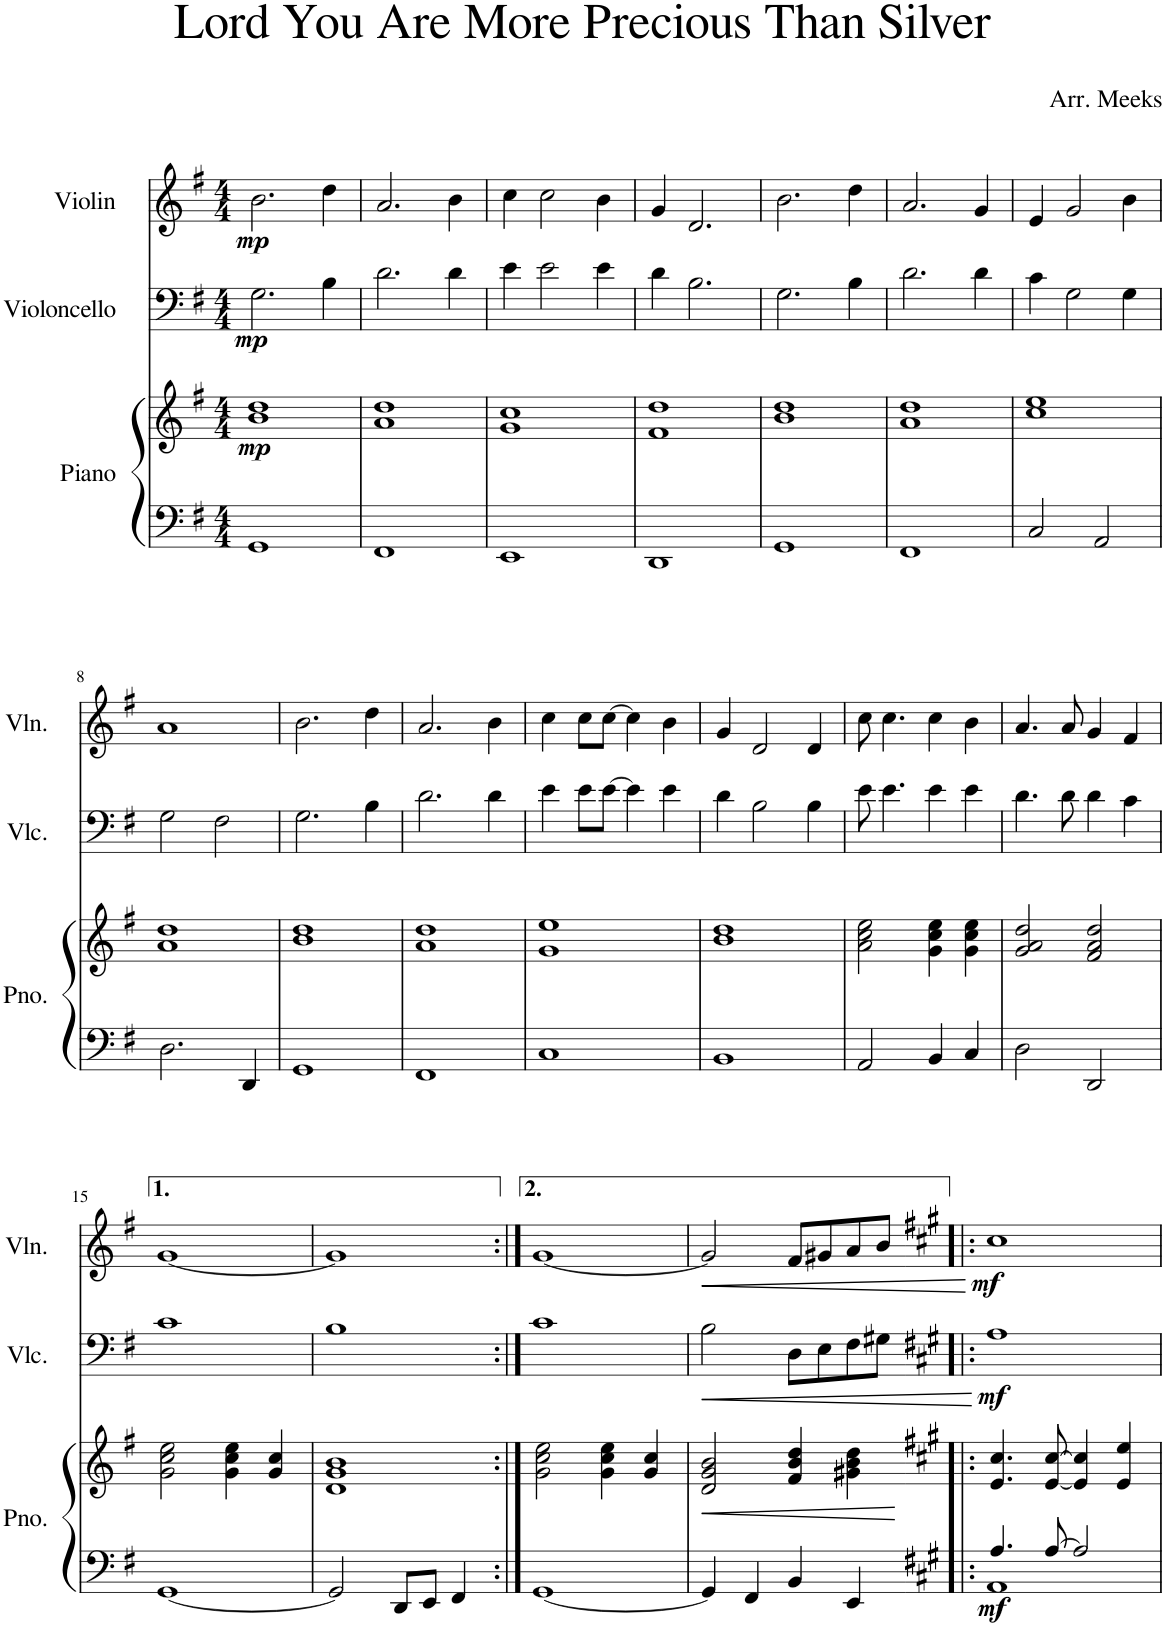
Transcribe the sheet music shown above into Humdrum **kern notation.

**kern	**kern	**dynam	**kern	**dynam	**kern	**dynam
*part3	*part3	*part3	*part2	*part2	*part1	*part1
*staff4	*staff3	*staff3/4	*staff2	*staff2	*staff1	*staff1
*I"Piano	*	*	*I"Violoncello	*	*I"Violin	*
*I'Pno.	*	*	*I'Vlc.	*	*I'Vln.	*
*clefF4	*clefG2	*	*clefF4	*	*clefG2	*
*k[f#]	*k[f#]	*	*k[f#]	*	*k[f#]	*
*M4/4	*M4/4	*	*M4/4	*	*M4/4	*
=1	=1	=1	=1	=1	=1	=1
!	!	!LO:DY:b	!	!LO:DY:b	!	!LO:DY:b
1GG	1b 1dd	mp	2.G\	mp	2.b\	mp
.	.	.	4B\	.	4dd\	.
=2	=2	=2	=2	=2	=2	=2
1FF#	1a 1dd	.	2.d\	.	2.a/	.
.	.	.	4d\	.	4b\	.
=3	=3	=3	=3	=3	=3	=3
1EE	1g 1cc	.	4e\	.	4cc\	.
.	.	.	2e\	.	2cc\	.
.	.	.	4e\	.	4b\	.
=4	=4	=4	=4	=4	=4	=4
1DD	1f# 1dd	.	4d\	.	4g/	.
.	.	.	2.B\	.	2.d/	.
=5	=5	=5	=5	=5	=5	=5
1GG	1b 1dd	.	2.G\	.	2.b\	.
.	.	.	4B\	.	4dd\	.
=6	=6	=6	=6	=6	=6	=6
1FF#	1a 1dd	.	2.d\	.	2.a/	.
.	.	.	4d\	.	4g/	.
=7	=7	=7	=7	=7	=7	=7
2C/	1cc 1ee	.	4c\	.	4e/	.
.	.	.	2G\	.	2g/	.
2AA/	.	.	.	.	.	.
.	.	.	4G\	.	4b\	.
!!LO:LB:g=z
=8	=8	=8	=8	=8	=8	=8
2.D\	1a 1dd	.	2G\	.	1a	.
.	.	.	2F#\	.	.	.
4DD/	.	.	.	.	.	.
=9	=9	=9	=9	=9	=9	=9
1GG	1b 1dd	.	2.G\	.	2.b\	.
.	.	.	4B\	.	4dd\	.
=10	=10	=10	=10	=10	=10	=10
1FF#	1a 1dd	.	2.d\	.	2.a/	.
.	.	.	4d\	.	4b\	.
=11	=11	=11	=11	=11	=11	=11
1C	1g 1ee	.	4e\	.	4cc\	.
.	.	.	8e\L	.	8cc\L	.
.	.	.	[8e\J	.	[8cc\J	.
.	.	.	4e\]	.	4cc\]	.
.	.	.	4e\	.	4b\	.
=12	=12	=12	=12	=12	=12	=12
1BB	1b 1dd	.	4d\	.	4g/	.
.	.	.	2B\	.	2d/	.
.	.	.	4B\	.	4d/	.
=13	=13	=13	=13	=13	=13	=13
2AA/	2a\ 2cc\ 2ee\	.	8e\	.	8cc\	.
.	.	.	4.e\	.	4.cc\	.
4BB/	4g\ 4cc\ 4ee\	.	4e\	.	4cc\	.
4C/	4g\ 4cc\ 4ee\	.	4e\	.	4b\	.
=14	=14	=14	=14	=14	=14	=14
2D\	2g/ 2a/ 2dd/	.	4.d\	.	4.a/	.
.	.	.	8d\	.	8a/	.
2DD/	2f#/ 2a/ 2dd/	.	4d\	.	4g/	.
.	.	.	4c\	.	4f#/	.
!!LO:LB:g=z
=15	=15	=15	=15	=15	=15	=15
[1GG	2g\ 2cc\ 2ee\	.	1c	.	[1g	.
.	4g\ 4cc\ 4ee\	.	.	.	.	.
.	4g/ 4cc/	.	.	.	.	.
=16	=16	=16	=16	=16	=16	=16
2GG/]	1d 1g 1b	.	1B	.	1g]	.
8DD/L	.	.	.	.	.	.
8EE/J	.	.	.	.	.	.
4FF#/	.	.	.	.	.	.
=17:|!	=17:|!	=17:|!	=17:|!	=17:|!	=17:|!	=17:|!
[1GG	2g\ 2cc\ 2ee\	.	1c	.	[1g	.
.	4g\ 4cc\ 4ee\	.	.	.	.	.
.	4g/ 4cc/	.	.	.	.	.
=18	=18	=18	=18	=18	=18	=18
!	!	!LO:HP:b	!	!LO:HP:b	!	!LO:HP:b
4GG/]	2d/ 2g/ 2b/	<	2B\	<	2g/]	<
4FF#/	.	.	.	.	.	.
4BB/	4f#/ 4b/ 4dd/	.	8D\L	.	8f#/L	.
.	.	.	8E\	.	8g#X/	.
4EE/	4g#X\ 4b\ 4dd\	.	8F#\	.	8a/	.
.	.	.	8G#X\J	.	8b/J	.
.	.	[	.	[	.	[
=19!|:	=19!|:	=19!|:	=19!|:	=19!|:	=19!|:	=19!|:
*k[f#c#g#]	*k[f#c#g#]	*	*k[f#c#g#]	*	*k[f#c#g#]	*
*^	*	*	*	*	*	*
!	!	!	!LO:DY:b=2	!	!LO:DY:b	!	!LO:DY:b
4.A/	1AA	4.e/ 4.cc#/	mf	1A	mf	1cc#	mf
[8A/	.	[8e/ [8cc#/	.	.	.	.	.
2A/]	.	4e/] 4cc#/]	.	.	.	.	.
.	.	4e/ 4ee/	.	.	.	.	.
*v	*v	*	*	*	*	*	*
=	=	=	=	=	=	=
*-	*-	*-	*-	*-	*-	*-
